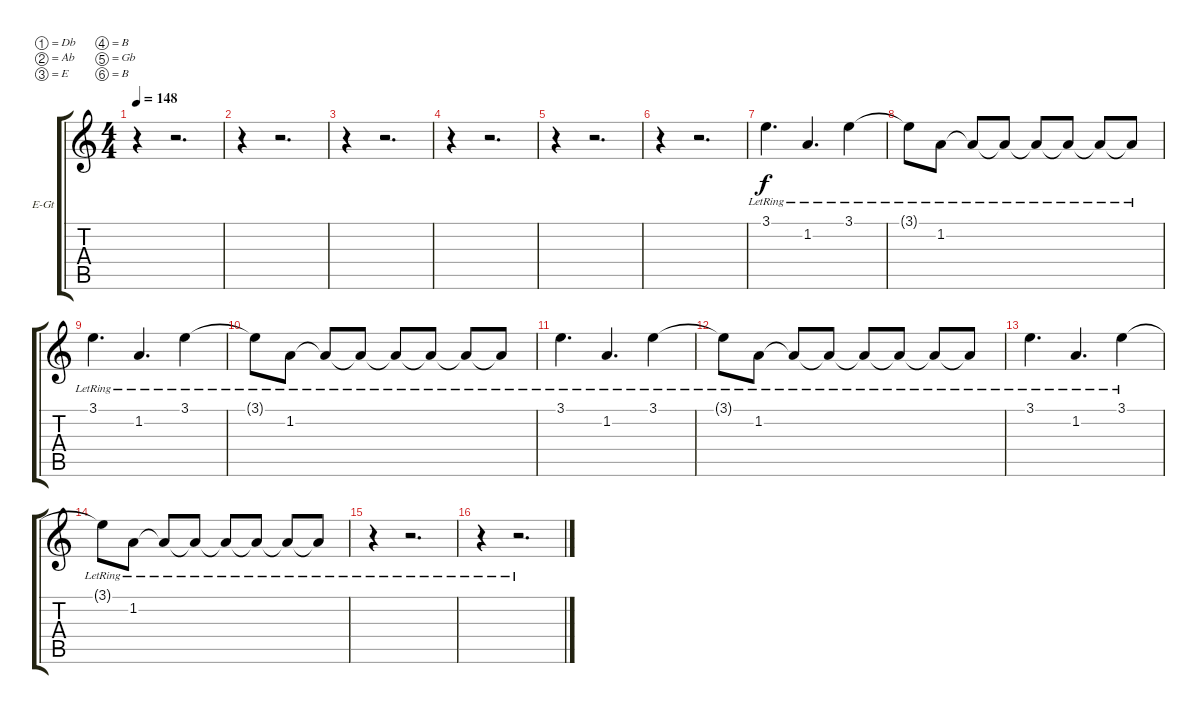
\bracketExtendMode groupsimilarinstruments
\firstSystemTrackNameOrientation horizontal
\otherSystemsTrackNameOrientation horizontal
\track ("Electric Guitar" "E-Gt") {instrument distortionguitar}
\staff {score tabs}
\tuning (Db4 Ab3 E3 B2 Gb2 B1)
\ts (4 4)
\tempo 148
\clef g2
\ks c
r.4{dy f} r.2{d} |
r.4 r.2{d} |
r.4 r.2{d} |
r.4 r.2{d} |
r.4 r.2{d} |
r.4 r.2{d} |
3.1{lr}.4{d} 1.2{lr}.4{d} 3.1{lr}.4 |
3.1{lr t}.8 1.2{lr}.8 1.2{lr t}.8 1.2{lr t}.8 1.2{lr t}.8 1.2{lr t}.8 1.2{lr t}.8 1.2{lr t}.8 |
3.1{lr}.4{d} 1.2{lr}.4{d} 3.1{lr}.4 |
3.1{lr t}.8 1.2{lr}.8 1.2{lr t}.8 1.2{lr t}.8 1.2{lr t}.8 1.2{lr t}.8 1.2{lr t}.8 1.2{lr t}.8 |
3.1{lr}.4{d} 1.2{lr}.4{d} 3.1{lr}.4 |
3.1{lr t}.8 1.2{lr}.8 1.2{lr t}.8 1.2{lr t}.8 1.2{lr t}.8 1.2{lr t}.8 1.2{lr t}.8 1.2{lr t}.8 |
3.1{lr}.4{d} 1.2{lr}.4{d} 3.1{lr}.4 |
3.1{lr t}.8 1.2{lr}.8 1.2{lr t}.8 1.2{lr t}.8 1.2{lr t}.8 1.2{lr t}.8 1.2{lr t}.8 1.2{lr t}.8 |
r.4 r.2{d} |
r.4 r.2{d}
